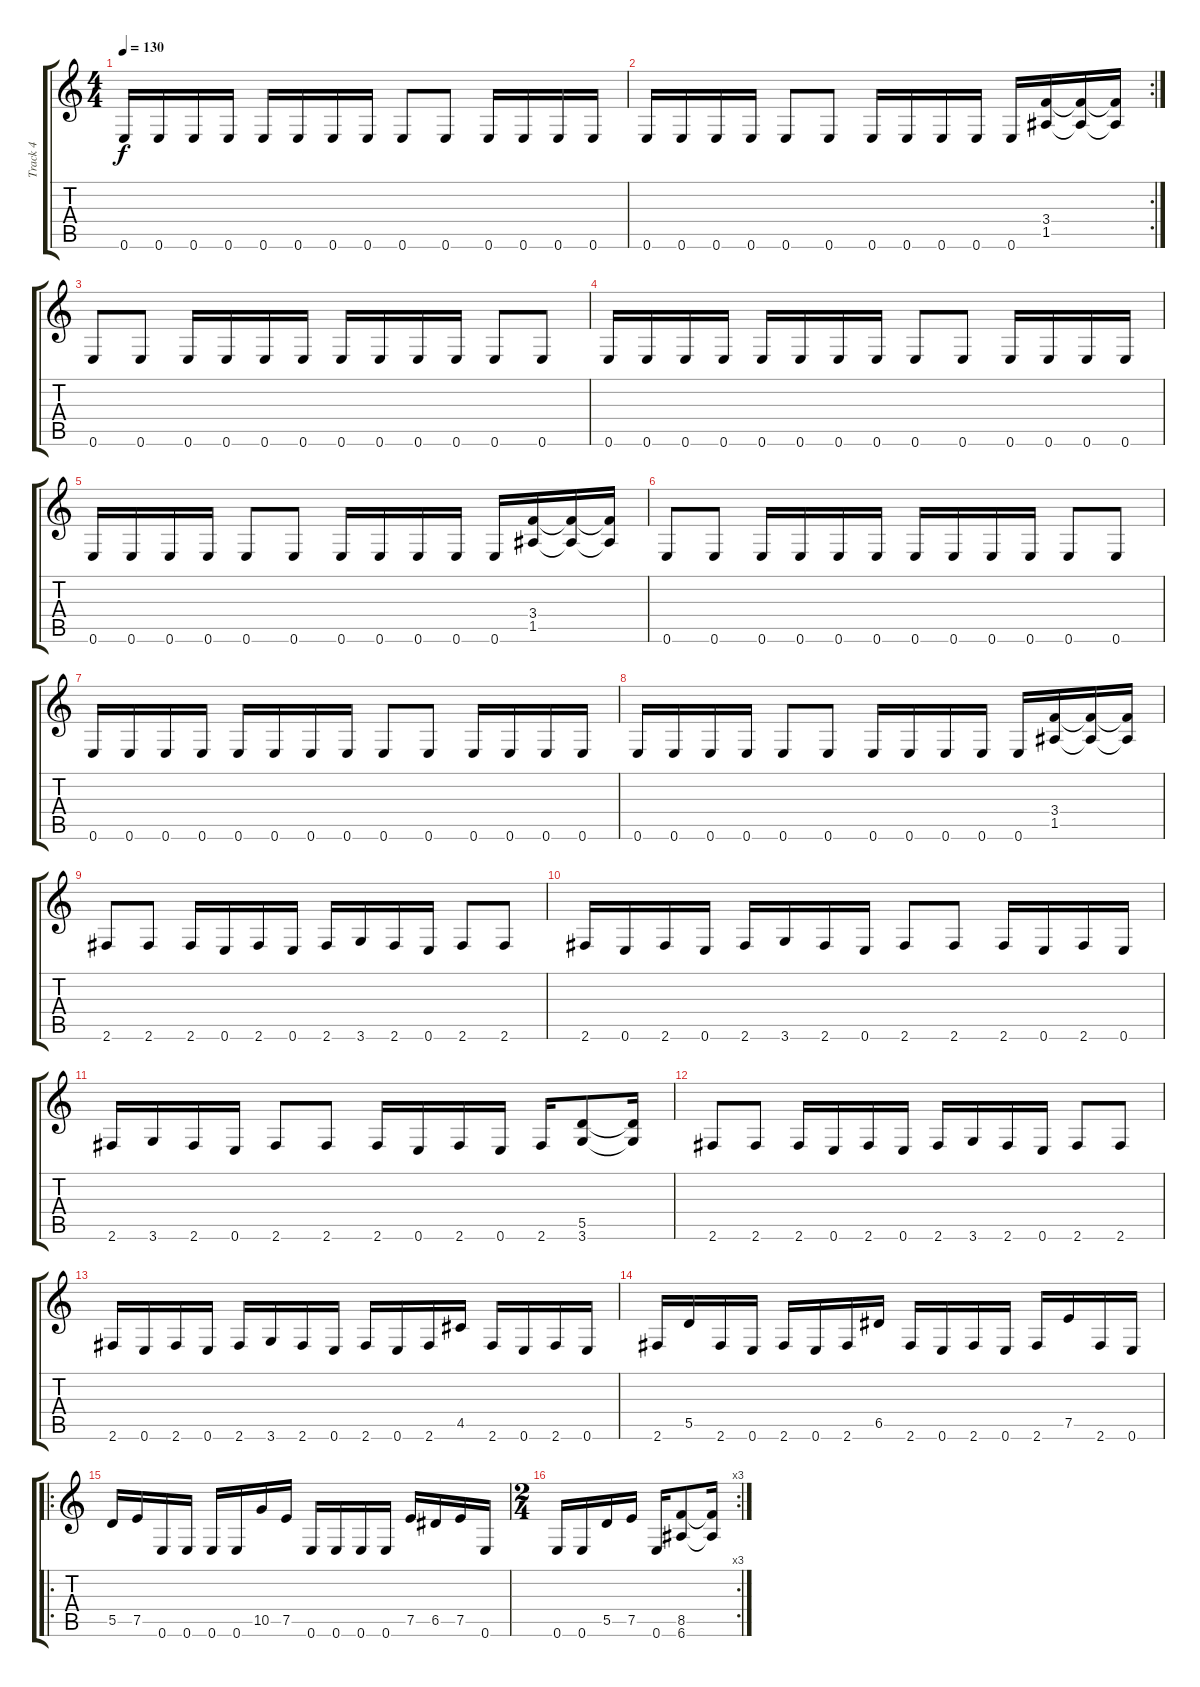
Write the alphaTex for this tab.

\track ("Track 4" "Track 4") {instrument distortionguitar}
\staff {score tabs}
\tuning (E4 B3 G3 D3 A2 E2) {hide}
\ts (4 4)
\tempo 130
\clef g2
\ks c
0.6.16{dy f} 0.6.16 0.6.16 0.6.16 0.6.16 0.6.16 0.6.16 0.6.16 0.6.8 0.6.8 0.6.16 0.6.16 0.6.16 0.6.16 |
\rc 2
0.6.16 0.6.16 0.6.16 0.6.16 0.6.8 0.6.8 0.6.16 0.6.16 0.6.16 0.6.16 0.6.16 (3.4 1.5).16 (3.4{t} 1.5{t}).16 (3.4{t} 1.5{t}).16 |
0.6.8 0.6.8 0.6.16 0.6.16 0.6.16 0.6.16 0.6.16 0.6.16 0.6.16 0.6.16 0.6.8 0.6.8 |
0.6.16 0.6.16 0.6.16 0.6.16 0.6.16 0.6.16 0.6.16 0.6.16 0.6.8 0.6.8 0.6.16 0.6.16 0.6.16 0.6.16 |
0.6.16 0.6.16 0.6.16 0.6.16 0.6.8 0.6.8 0.6.16 0.6.16 0.6.16 0.6.16 0.6.16 (3.4 1.5).16 (3.4{t} 1.5{t}).16 (3.4{t} 1.5{t}).16 |
0.6.8 0.6.8 0.6.16 0.6.16 0.6.16 0.6.16 0.6.16 0.6.16 0.6.16 0.6.16 0.6.8 0.6.8 |
0.6.16 0.6.16 0.6.16 0.6.16 0.6.16 0.6.16 0.6.16 0.6.16 0.6.8 0.6.8 0.6.16 0.6.16 0.6.16 0.6.16 |
0.6.16 0.6.16 0.6.16 0.6.16 0.6.8 0.6.8 0.6.16 0.6.16 0.6.16 0.6.16 0.6.16 (3.4 1.5).16 (3.4{t} 1.5{t}).16 (3.4{t} 1.5{t}).16 |
2.6.8 2.6.8 2.6.16 0.6.16 2.6.16 0.6.16 2.6.16 3.6.16 2.6.16 0.6.16 2.6.8 2.6.8 |
2.6.16 0.6.16 2.6.16 0.6.16 2.6.16 3.6.16 2.6.16 0.6.16 2.6.8 2.6.8 2.6.16 0.6.16 2.6.16 0.6.16 |
2.6.16 3.6.16 2.6.16 0.6.16 2.6.8 2.6.8 2.6.16 0.6.16 2.6.16 0.6.16 2.6.16 (5.5 3.6).8 (5.5{t} 3.6{t}).16 |
2.6.8 2.6.8 2.6.16 0.6.16 2.6.16 0.6.16 2.6.16 3.6.16 2.6.16 0.6.16 2.6.8 2.6.8 |
2.6.16 0.6.16 2.6.16 0.6.16 2.6.16 3.6.16 2.6.16 0.6.16 2.6.16 0.6.16 2.6.16 4.5.16 2.6.16 0.6.16 2.6.16 0.6.16 |
2.6.16 5.5.16 2.6.16 0.6.16 2.6.16 0.6.16 2.6.16 6.5.16 2.6.16 0.6.16 2.6.16 0.6.16 2.6.16 7.5.16 2.6.16 0.6.16 |
\ro
5.5.16 7.5.16 0.6.16 0.6.16 0.6.16 0.6.16 10.5.16 7.5.16 0.6.16 0.6.16 0.6.16 0.6.16 7.5.16 6.5.16 7.5.16 0.6.16 |
\rc 3
\ts (2 4)
0.6.16 0.6.16 5.5.16 7.5.16 0.6.16 (8.5 6.6).8 (8.5{t} 6.6{t}).16
